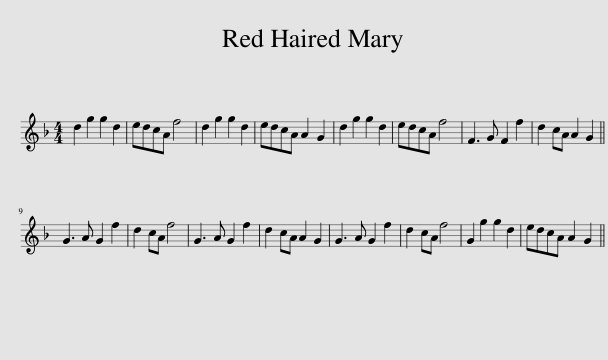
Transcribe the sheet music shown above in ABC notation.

X:1
L:1/8
M:4/4
I:linebreak $
K:F
V:1 treble
V:1
 d2 g2 g2 d2 | edcA f4 | d2 g2 g2 d2 | edcA A2 G2 | d2 g2 g2 d2 | %5
 edcA f4 | F3 G F2 f2 | d2 cA A2 G2 ||$ G3 A G2 f2 | d2 cA f4 | %10
 G3 A G2 f2 | d2 cA A2 G2 | G3 A G2 f2 | d2 cA f4 | G2 g2 g2 d2 | %15
 edcA A2 G2 || %16
